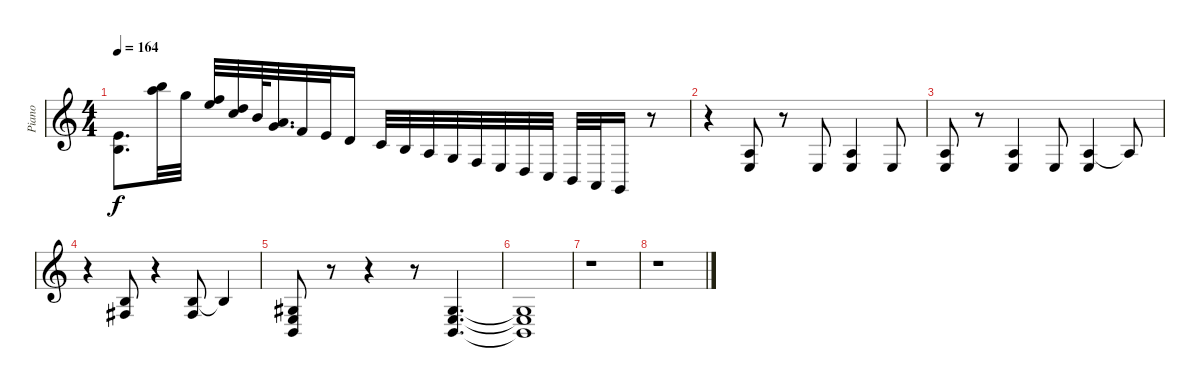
\track ("Piano" "Piano") {instrument brightacousticpiano}
\staff {score}
\tuning (E4 B3 G3 D3 A2 E2) {hide}
\ts (4 4)
\tempo 164
\clef g2
\ks c
(0.1{t} 0.2{t}).8{d dy f} (19.1 22.2).32 20.2.32 (18.2 21.3).32 (15.2 17.3).32 12.2.64 (10.2 12.3).32{d} 10.3.32 9.3.32 7.3.16 5.3.32 4.3.32 2.3.32 0.3.32 3.4.32 2.4.32 0.4.32 3.5.32 2.5.32 0.5.32 3.6.16 r.8 |
r.4 (2.3 2.4).8 r.8 2.4.8 (2.3 2.4).4 2.4.8 |
(2.3 2.4).8 r.8 (2.3 2.4).4 2.4.8 (2.3 2.4).4 2.3{t}.8 |
r.4 (4.3 4.4).8 r.4 (4.3 4.4).8 4.3{t}.4 |
(1.3 2.4 2.5).8 r.8 r.4 r.8 (1.3 2.4 2.5).4{d} |
(1.3{t} 2.4{t} 2.5{t}).1 |
r.1 |
r.1
